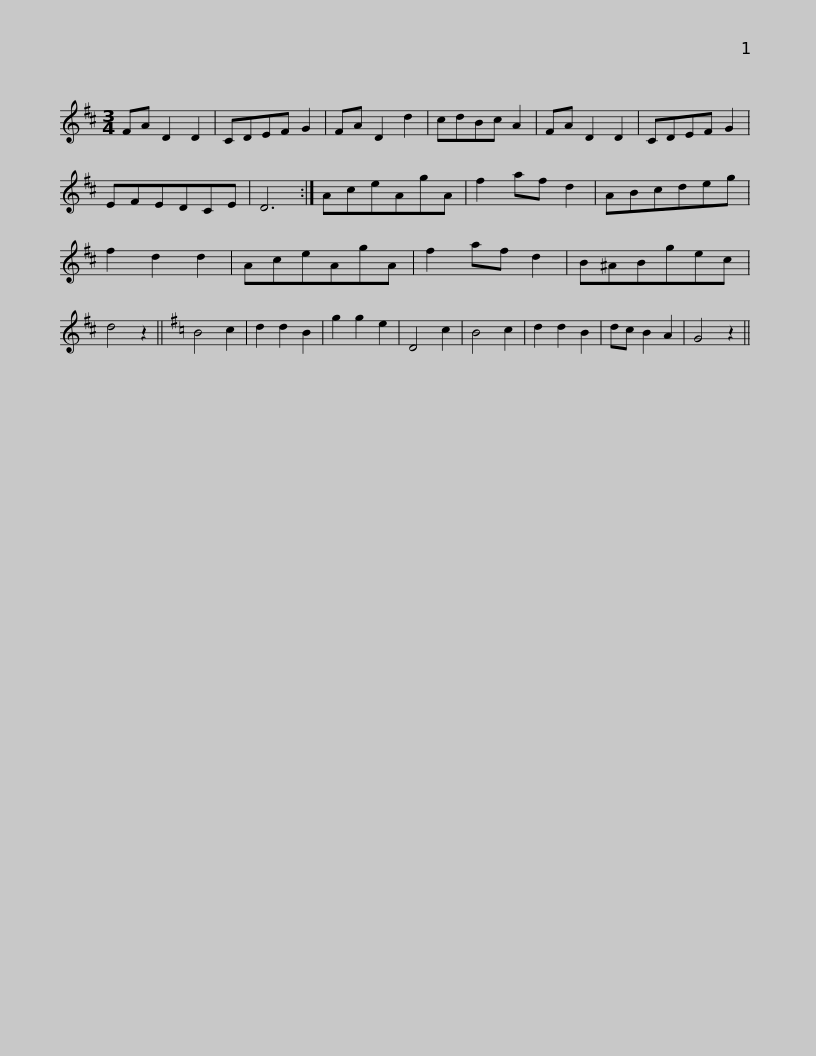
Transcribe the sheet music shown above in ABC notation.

X:1
L:1/8
M:3/4
I:linebreak $
K:D
V:1 treble
V:1
 FA D2 D2 | CDEF G2 | FA D2 d2 | cdBc A2 | FA D2 D2 | %5
 CDEF G2 | EFEDCE | D6 :| AceAgA |$ f2 af d2 | %10
 ABcdeg | f2 d2 d2 | AceAgA | f2 af d2 | B^ABgec | %15
 d4 z2 ||[K:G] B4 c2 | d2 d2 B2 | g2 g2 e2 |$ D4 c2 | %20
 B4 c2 | d2 d2 B2 | dc B2 A2 | G4 z2 || %24
